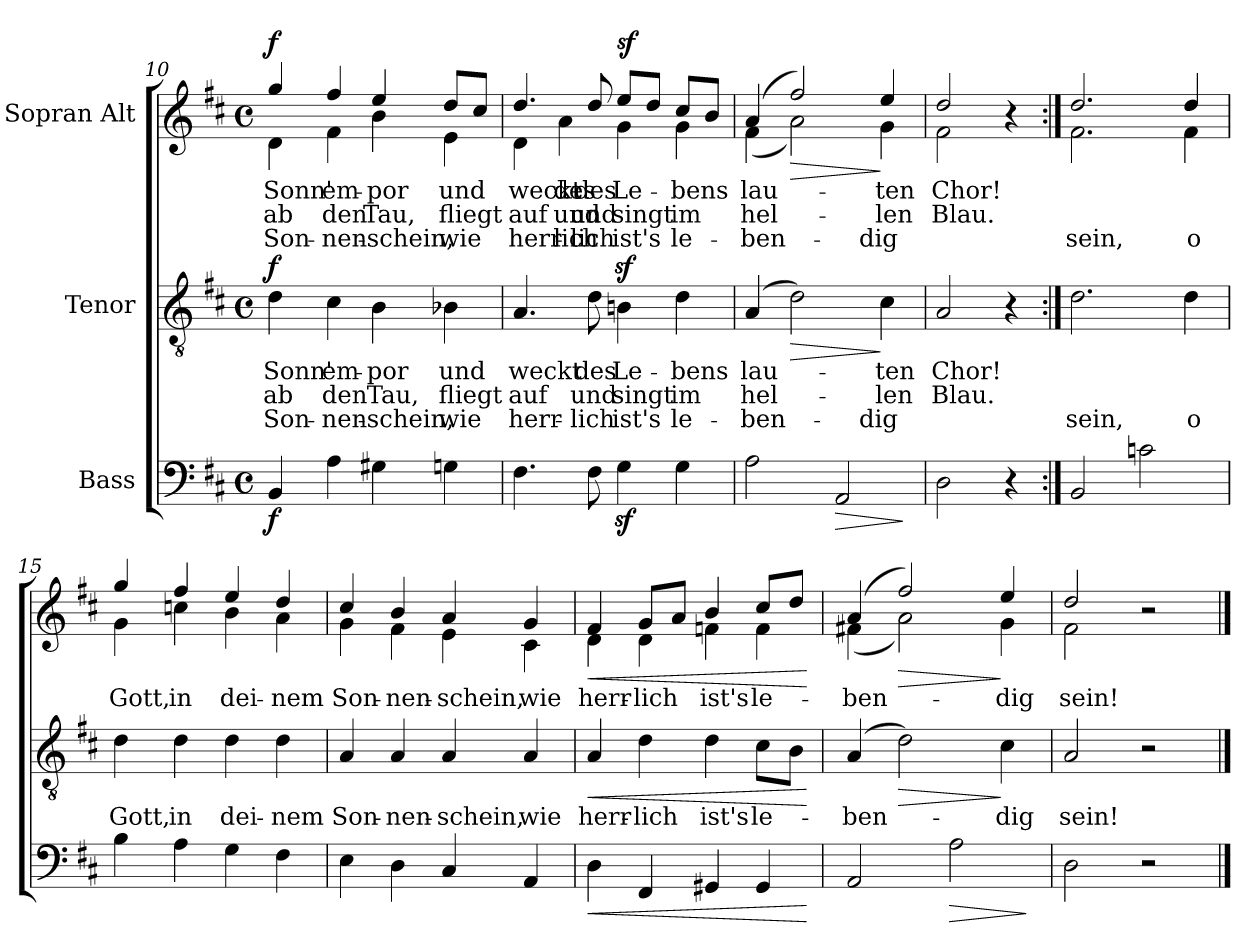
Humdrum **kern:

**kern	**dynam	**kern	**text	**text	**text	**dynam	**kern	**text	**text	**text	**dynam
*part3	*part3	*part2	*part2	*part2	*part2	*part2	*part1	*part1	*part1	*part1	*part1
*staff3	*staff3	*staff2	*staff2	*staff2	*staff2	*staff2	*staff1	*staff1	*staff1	*staff1	*staff1
*I"Bass	*	*I"Tenor	*	*	*	*	*I"Sopran Alt	*	*	*	*
*clefF4	*	*clefGv2	*	*	*	*	*clefG2	*	*	*	*
*k[f#c#]	*	*k[f#c#]	*	*	*	*	*k[f#c#]	*	*	*	*
*M4/4	*	*M4/4	*	*	*	*	*M4/4	*	*	*	*
*met(c)	*	*met(c)	*	*	*	*	*met(c)	*	*	*	*
=10	=10	=10	=10	=10	=10	=10	=10	=10	=10	=10	=10
!	!LO:DY:b	!	!LO:LY:b	!LO:LY:b	!LO:LY:b	!LO:DY:b	!	!LO:LY:b	!LO:LY:b	!LO:LY:b	!LO:DY:b
*	*	*	*	*	*	*	*^	*	*	*	*
4BB/	f	4d\	Sonn'	ab	Son-	f	4gg/	4d\	Sonn'	ab	Son-	f
!	!	!	!LO:LY:b	!LO:LY:b	!LO:LY:b	!	!	!	!LO:LY:b	!LO:LY:b	!LO:LY:b	!
4A\	.	4c#\	em-	den	-nen-	.	4ff#/	4f#\	em-	den	-nen-	.
!	!	!	!LO:LY:b	!LO:LY:b	!LO:LY:b	!	!	!	!LO:LY:b	!LO:LY:b	!LO:LY:b	!
4G#X\	.	4B\	-por	Tau,	-schein,	.	4ee/	4b\	-por	Tau,	-schein,	.
!	!	!	!LO:LY:b	!LO:LY:b	!LO:LY:b	!	!	!	!LO:LY:b	!LO:LY:b	!LO:LY:b	!
4Gn\	.	4B-X\	und	fliegt	wie	.	8dd/L	4e\	und	fliegt	wie	.
.	.	.	.	.	.	.	8cc#/J	.	.	.	.	.
!!LO:LB:g=z	!!
=11	=11	=11	=11	=11	=11	=11	=11	=11	=11	=11	=11	=11
!	!	!	!LO:LY:b	!LO:LY:b	!LO:LY:b	!	!	!	!LO:LY:b	!LO:LY:b	!LO:LY:b	!
!	!	!	!	!	!	!	!	!	!LO:LY:b	!LO:LY:b	!LO:LY:b	!
4.F#\	.	4.A/	weckt	auf	herr-	.	4.dd/	4d\	weckt	auf	herr-	.
!	!	!	!	!	!	!	!	!	!LO:LY:b	!LO:LY:b	!LO:LY:b	!
.	.	.	.	.	.	.	.	4a\	des	und	-lich	.
!	!	!	!LO:LY:b	!LO:LY:b	!LO:LY:b	!	!	!	!LO:LY:b	!LO:LY:b	!LO:LY:b	!
8F#\	.	8d\	des	und	-lich	.	8dd/	.	des	und	-lich	.
!	!	!	!LO:LY:b	!LO:LY:b	!LO:LY:b	!	!	!	!LO:LY:b	!LO:LY:b	!LO:LY:b	!LO:DY:b
4Gz<\	.	4Bnz<\	Le-	singt	ist's	.	8ee/L	4g\	Le-	singt	ist's	sf
.	.	.	.	.	.	.	8dd/J	.	.	.	.	.
!	!	!	!LO:LY:b	!LO:LY:b	!LO:LY:b	!	!	!	!LO:LY:b	!LO:LY:b	!LO:LY:b	!
4G\	.	4d\	-bens	im	le-	.	8cc#/L	4g\	-bens	im	le-	.
.	.	.	.	.	.	.	8b/J	.	.	.	.	.
=12	=12	=12	=12	=12	=12	=12	=12	=12	=12	=12	=12	=12
!	!	!	!LO:LY:b	!LO:LY:b	!LO:LY:b	!	!	!	!LO:LY:b	!LO:LY:b	!LO:LY:b	!
2A\	.	(>4A/	lau-	hel-	-ben-	.	(>4a/	(<4f#\	lau-	hel-	-ben-	.
!	!	!	!	!	!	!LO:HP:b	!	!	!	!	!	!LO:HP:b
.	.	2d\)	.	.	.	>	2ff#/)	2a\)	.	.	.	>
!	!LO:HP:b	!	!	!	!	!	!	!	!	!	!	!
2AA/	>	.	.	.	.	.	.	.	.	.	.	.
!	!	!	!LO:LY:b	!LO:LY:b	!LO:LY:b	!	!	!	!LO:LY:b	!LO:LY:b	!LO:LY:b	!
.	.	4c#\	-ten	-len	-dig	]	4ee/	4g\	-ten	-len	-dig	]
*	*	*	*	*	*	*	*v	*v	*	*	*	*
.	]	.	.	.	.	.	.	.	.	.	.
=13	=13	=13	=13	=13	=13	=13	=13	=13	=13	=13	=13
!	!	!	!LO:LY:b	!LO:LY:b	!	!	!	!LO:LY:b	!LO:LY:b	!	!
*	*	*	*	*	*	*	*^	*	*	*	*
2D\	.	2A/	Chor!	Blau.	.	.	2dd/	2f#\	Chor!	Blau.	.	.
4r	.	4r	.	.	.	.	4r	4ryy	.	.	.	.
=14:|!	=14:|!	=14:|!	=14:|!	=14:|!	=14:|!	=14:|!	=14:|!	=14:|!	=14:|!	=14:|!	=14:|!	=14:|!
!	!	!	!	!	!LO:LY:b	!	!	!	!	!	!LO:LY:b	!
2BB/	.	2.d\	.	.	sein,	.	2.dd/	2.f#\	.	.	sein,	.
2cn\	.	.	.	.	.	.	.	.	.	.	.	.
!	!	!	!	!	!LO:LY:b	!	!	!	!	!	!LO:LY:b	!
.	.	4d\	.	.	o	.	4dd/	4f#\	.	.	o	.
!!LO:LB:g=z	!!
=15	=15	=15	=15	=15	=15	=15	=15	=15	=15	=15	=15	=15
!	!	!	!LO:LY:b	!	!	!	!	!	!LO:LY:b	!	!	!
4B\	.	4d\	Gott,	.	.	.	4gg/	4g\	Gott,	.	.	.
!	!	!	!LO:LY:b	!	!	!	!	!	!LO:LY:b	!	!	!
4A\	.	4d\	in	.	.	.	4ff#/	4ccn\	in	.	.	.
!	!	!	!LO:LY:b	!	!	!	!	!	!LO:LY:b	!	!	!
4G\	.	4d\	dei-	.	.	.	4ee/	4b\	dei-	.	.	.
!	!	!	!LO:LY:b	!	!	!	!	!	!LO:LY:b	!	!	!
4F#\	.	4d\	-nem	.	.	.	4dd/	4a\	-nem	.	.	.
=16	=16	=16	=16	=16	=16	=16	=16	=16	=16	=16	=16	=16
!	!	!	!LO:LY:b	!	!	!	!	!	!LO:LY:b	!	!	!
4E\	.	4A/	Son-	.	.	.	4cc#/	4g\	Son-	.	.	.
!	!	!	!LO:LY:b	!	!	!	!	!	!LO:LY:b	!	!	!
4D\	.	4A/	-nen-	.	.	.	4b/	4f#\	-nen-	.	.	.
!	!	!	!LO:LY:b	!	!	!	!	!	!LO:LY:b	!	!	!
4C#/	.	4A/	-schein,	.	.	.	4a/	4e\	-schein,	.	.	.
!	!	!	!LO:LY:b	!	!	!	!	!	!LO:LY:b	!	!	!
4AA/	.	4A/	wie	.	.	.	4g/	4c#\	wie	.	.	.
=17	=17	=17	=17	=17	=17	=17	=17	=17	=17	=17	=17	=17
!	!LO:HP:b	!	!LO:LY:b	!	!	!LO:HP:b	!	!	!LO:LY:b	!	!	!LO:HP:b
4D\	<	4A/	herr-	.	.	<	4f#/	4d\	herr-	.	.	<
!	!	!	!LO:LY:b	!	!	!	!	!	!LO:LY:b	!	!	!
4FF#/	.	4d\	-lich	.	.	.	8g/L	4d\	-lich	.	.	.
.	.	.	.	.	.	.	8a/J	.	.	.	.	.
!	!	!	!LO:LY:b	!	!	!	!	!	!LO:LY:b	!	!	!
4GG#X/	.	4d\	ist's	.	.	.	4b/	4fn\	ist's	.	.	.
!	!	!	!LO:LY:b	!	!	!	!	!	!LO:LY:b	!	!	!
4GG#/	.	8c#\L	le-	.	.	.	8cc#/L	4f\	le-	.	.	.
.	.	8B\J	.	.	.	.	8dd/J	.	.	.	.	.
*	*	*	*	*	*	*	*v	*v	*	*	*	*
.	[	.	.	.	.	[	.	.	.	.	[
=18	=18	=18	=18	=18	=18	=18	=18	=18	=18	=18	=18
!	!	!	!LO:LY:b	!	!	!	!	!LO:LY:b	!	!	!
*	*	*	*	*	*	*	*^	*	*	*	*
2AA/	.	(>4A/	-ben-	.	.	.	(>4a/	(<4f#X\	-ben-	.	.	.
!	!	!	!	!	!	!LO:HP:b	!	!	!	!	!	!LO:HP:b
.	.	2d\)	.	.	.	>	2ff#/)	2a\)	.	.	.	>
!	!LO:HP:b	!	!	!	!	!	!	!	!	!	!	!
2A\	>	.	.	.	.	.	.	.	.	.	.	.
!	!	!	!LO:LY:b	!	!	!	!	!	!LO:LY:b	!	!	!
.	.	4c#\	-dig	.	.	]	4ee/	4g\	-dig	.	.	]
*	*	*	*	*	*	*	*v	*v	*	*	*	*
.	]	.	.	.	.	.	.	.	.	.	.
=19	=19	=19	=19	=19	=19	=19	=19	=19	=19	=19	=19
!	!	!	!LO:LY:b	!	!	!	!	!LO:LY:b	!	!	!
*	*	*	*	*	*	*	*^	*	*	*	*
2D\	.	2A/	sein!	.	.	.	2dd/	2f#\	sein!	.	.	.
2r	.	2r	.	.	.	.	2r	2ryy	.	.	.	.
*	*	*	*	*	*	*	*v	*v	*	*	*	*
==	==	==	==	==	==	==	==	==	==	==	==
*-	*-	*-	*-	*-	*-	*-	*-	*-	*-	*-	*-
